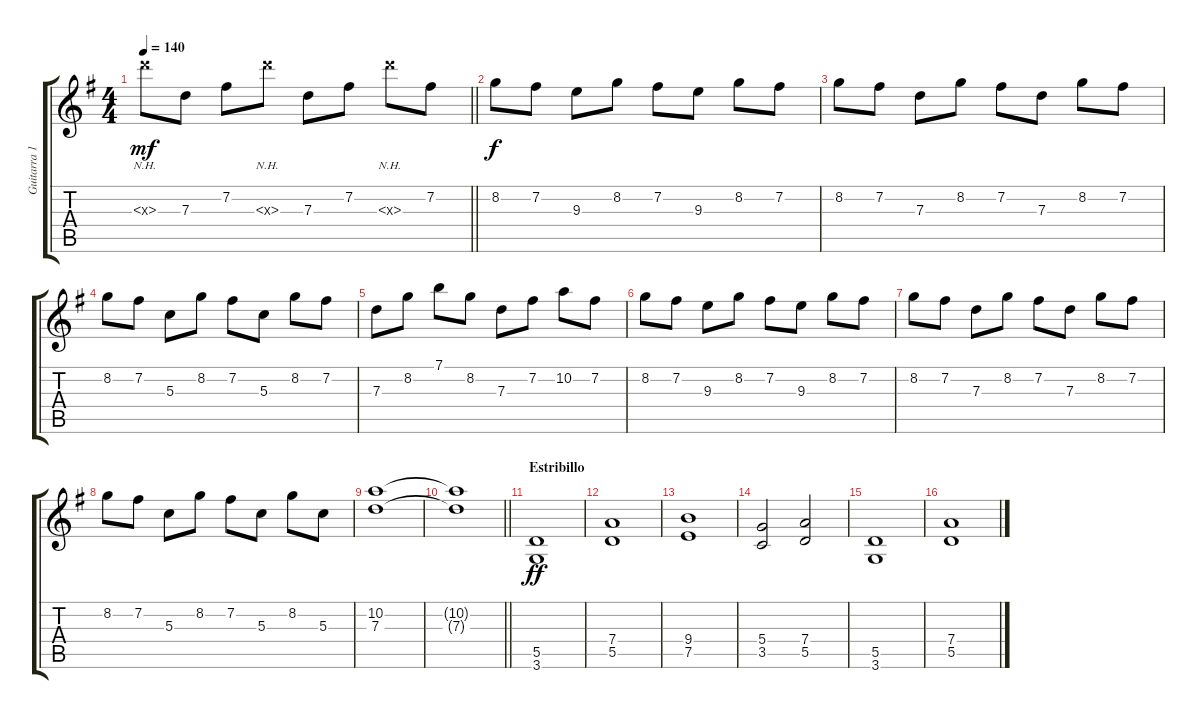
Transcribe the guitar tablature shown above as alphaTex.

\track ("Guitarra 1" "Guitarra 1") {instrument distortionguitar}
\staff {score tabs}
\tuning (E4 B3 G3 D3 A2 E2) {hide}
\ts (4 4)
\tempo 140
\clef g2
\barLineRight lightlight
\ks g
7.3{nh x}.8{dy mf} 7.3.8 7.2.8 7.3{nh x}.8 7.3.8 7.2.8 7.3{nh x}.8 7.2.8 |
\section ("" "")
8.2.8{dy f} 7.2.8 9.3.8 8.2.8 7.2.8 9.3.8 8.2.8 7.2.8 |
8.2.8 7.2.8 7.3.8 8.2.8 7.2.8 7.3.8 8.2.8 7.2.8 |
8.2.8 7.2.8 5.3.8 8.2.8 7.2.8 5.3.8 8.2.8 7.2.8 |
7.3.8 8.2.8 7.1.8 8.2.8 7.3.8 7.2.8 10.2.8 7.2.8 |
8.2.8 7.2.8 9.3.8 8.2.8 7.2.8 9.3.8 8.2.8 7.2.8 |
8.2.8 7.2.8 7.3.8 8.2.8 7.2.8 7.3.8 8.2.8 7.2.8 |
8.2.8 7.2.8 5.3.8 8.2.8 7.2.8 5.3.8 8.2.8 5.3.8 |
(10.2 7.3).1 |
\barLineRight lightlight
(10.2{t} 7.3{t}).1 |
\section ("" "Estribillo")
(5.5 3.6).1{dy ff} |
(7.4 5.5).1 |
(9.4 7.5).1 |
(5.4 3.5).2 (7.4 5.5).2 |
(5.5 3.6).1 |
(7.4 5.5).1
